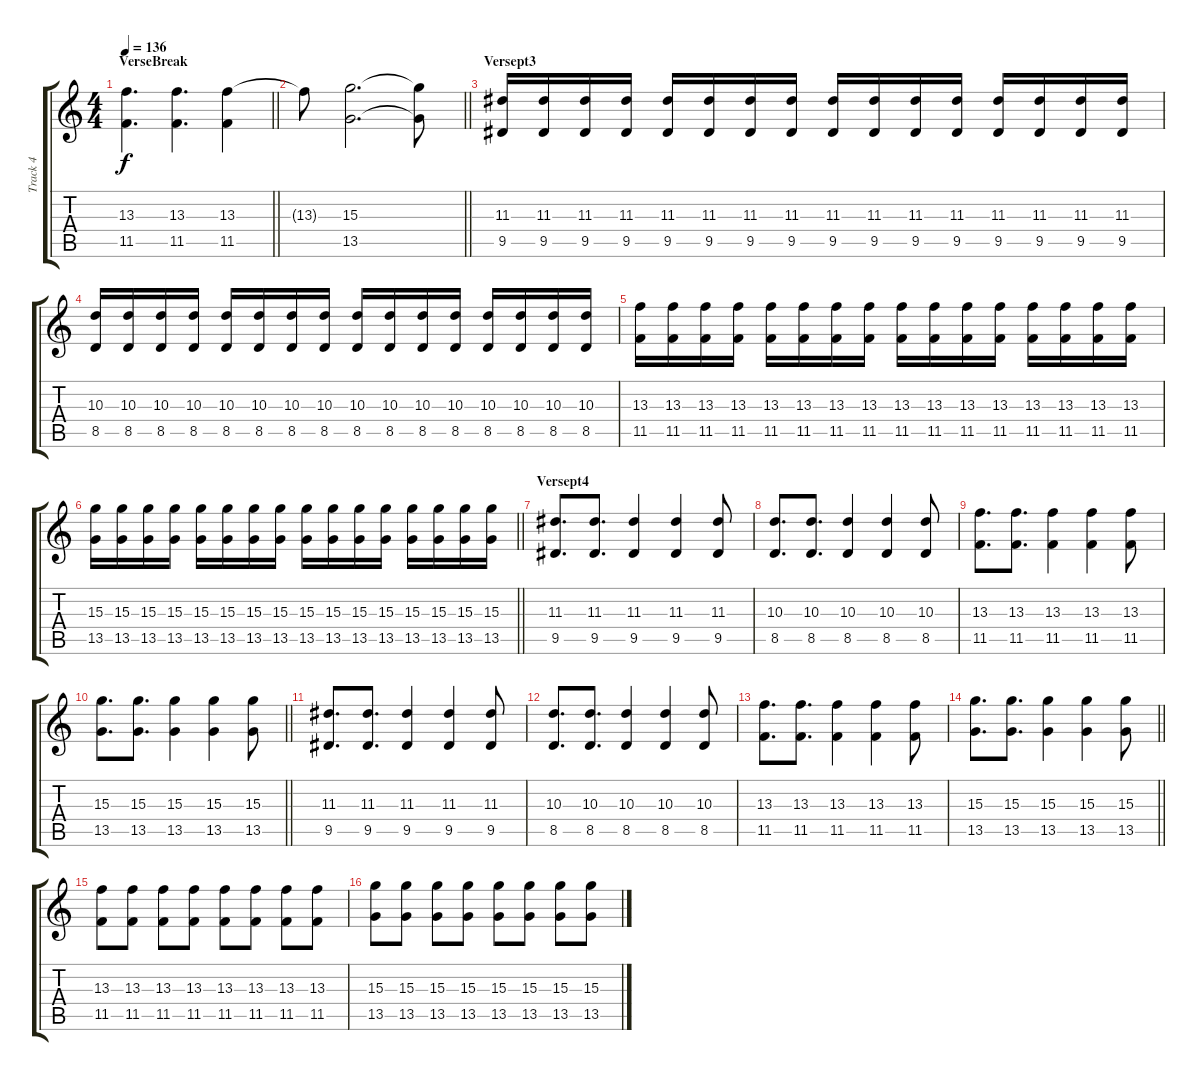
\track ("Track 4" "Track 4") {instrument distortionguitar}
\staff {score tabs}
\tuning (Db4 Ab3 E3 B2 Gb2 B1) {hide}
\ts (4 4)
\section ("" "VerseBreak")
\tempo 136
\clef g2
\barLineRight lightlight
\ks c
(13.3 11.5).4{d dy f} (13.3 11.5).4{d} (13.3 11.5).4 |
\barLineRight lightlight
13.3{t}.8 (15.3 13.5).2{d} (15.3{t} 13.5{t}).8 |
\section ("" "Versept3")
(11.3 9.5).16 (11.3 9.5).16 (11.3 9.5).16 (11.3 9.5).16 (11.3 9.5).16 (11.3 9.5).16 (11.3 9.5).16 (11.3 9.5).16 (11.3 9.5).16 (11.3 9.5).16 (11.3 9.5).16 (11.3 9.5).16 (11.3 9.5).16 (11.3 9.5).16 (11.3 9.5).16 (11.3 9.5).16 |
(10.3 8.5).16 (10.3 8.5).16 (10.3 8.5).16 (10.3 8.5).16 (10.3 8.5).16 (10.3 8.5).16 (10.3 8.5).16 (10.3 8.5).16 (10.3 8.5).16 (10.3 8.5).16 (10.3 8.5).16 (10.3 8.5).16 (10.3 8.5).16 (10.3 8.5).16 (10.3 8.5).16 (10.3 8.5).16 |
(13.3 11.5).16 (13.3 11.5).16 (13.3 11.5).16 (13.3 11.5).16 (13.3 11.5).16 (13.3 11.5).16 (13.3 11.5).16 (13.3 11.5).16 (13.3 11.5).16 (13.3 11.5).16 (13.3 11.5).16 (13.3 11.5).16 (13.3 11.5).16 (13.3 11.5).16 (13.3 11.5).16 (13.3 11.5).16 |
\barLineRight lightlight
(15.3 13.5).16 (15.3 13.5).16 (15.3 13.5).16 (15.3 13.5).16 (15.3 13.5).16 (15.3 13.5).16 (15.3 13.5).16 (15.3 13.5).16 (15.3 13.5).16 (15.3 13.5).16 (15.3 13.5).16 (15.3 13.5).16 (15.3 13.5).16 (15.3 13.5).16 (15.3 13.5).16 (15.3 13.5).16 |
\section ("" "Versept4")
(11.3 9.5).8{d} (11.3 9.5).8{d} (11.3 9.5).4 (11.3 9.5).4 (11.3 9.5).8 |
(10.3 8.5).8{d} (10.3 8.5).8{d} (10.3 8.5).4 (10.3 8.5).4 (10.3 8.5).8 |
(13.3 11.5).8{d} (13.3 11.5).8{d} (13.3 11.5).4 (13.3 11.5).4 (13.3 11.5).8 |
\barLineRight lightlight
(15.3 13.5).8{d} (15.3 13.5).8{d} (15.3 13.5).4 (15.3 13.5).4 (15.3 13.5).8 |
(11.3 9.5).8{d} (11.3 9.5).8{d} (11.3 9.5).4 (11.3 9.5).4 (11.3 9.5).8 |
(10.3 8.5).8{d} (10.3 8.5).8{d} (10.3 8.5).4 (10.3 8.5).4 (10.3 8.5).8 |
(13.3 11.5).8{d} (13.3 11.5).8{d} (13.3 11.5).4 (13.3 11.5).4 (13.3 11.5).8 |
\barLineRight lightlight
(15.3 13.5).8{d} (15.3 13.5).8{d} (15.3 13.5).4 (15.3 13.5).4 (15.3 13.5).8 |
(13.3 11.5).8 (13.3 11.5).8 (13.3 11.5).8 (13.3 11.5).8 (13.3 11.5).8 (13.3 11.5).8 (13.3 11.5).8 (13.3 11.5).8 |
(15.3 13.5).8 (15.3 13.5).8 (15.3 13.5).8 (15.3 13.5).8 (15.3 13.5).8 (15.3 13.5).8 (15.3 13.5).8 (15.3 13.5).8
